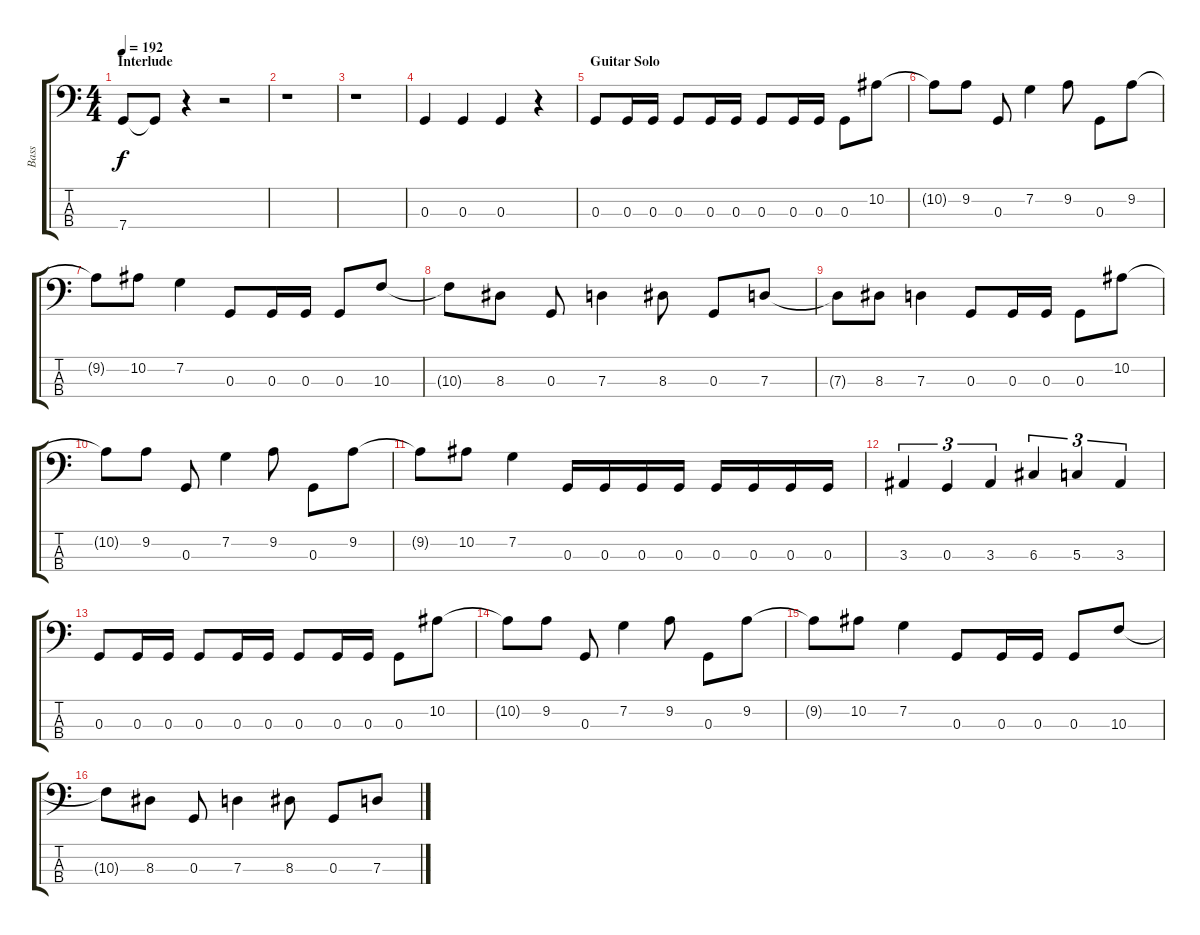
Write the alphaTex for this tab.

\track ("Bass" "Bass") {instrument electricbasspick}
\staff {score tabs}
\tuning (F2 C2 G1 C1) {hide}
\ts (4 4)
\section ("" "Interlude")
\tempo 192
\clef f4
\ks c
7.4.8{dy f} 7.4{t}.8 r.4 r.2 |
r.1 |
r.1 |
0.3.4 0.3.4 0.3.4 r.4 |
\section ("" "Guitar Solo")
0.3.8 0.3.16 0.3.16 0.3.8 0.3.16 0.3.16 0.3.8 0.3.16 0.3.16 0.3.8 10.2.8 |
10.2{t}.8 9.2.8 0.3.8 7.2.4 9.2.8 0.3.8 9.2.8 |
9.2{t}.8 10.2.8 7.2.4 0.3.8 0.3.16 0.3.16 0.3.8 10.3.8 |
10.3{t}.8 8.3.8 0.3.8 7.3.4 8.3.8 0.3.8 7.3.8 |
7.3{t}.8 8.3.8 7.3.4 0.3.8 0.3.16 0.3.16 0.3.8 10.2.8 |
10.2{t}.8 9.2.8 0.3.8 7.2.4 9.2.8 0.3.8 9.2.8 |
9.2{t}.8 10.2.8 7.2.4 0.3.16 0.3.16 0.3.16 0.3.16 0.3.16 0.3.16 0.3.16 0.3.16 |
3.3.4{tu (3 2)} 0.3.4{tu (3 2)} 3.3.4{tu (3 2)} 6.3.4{tu (3 2)} 5.3.4{tu (3 2)} 3.3.4{tu (3 2)} |
0.3.8 0.3.16 0.3.16 0.3.8 0.3.16 0.3.16 0.3.8 0.3.16 0.3.16 0.3.8 10.2.8 |
10.2{t}.8 9.2.8 0.3.8 7.2.4 9.2.8 0.3.8 9.2.8 |
9.2{t}.8 10.2.8 7.2.4 0.3.8 0.3.16 0.3.16 0.3.8 10.3.8 |
10.3{t}.8 8.3.8 0.3.8 7.3.4 8.3.8 0.3.8 7.3.8
